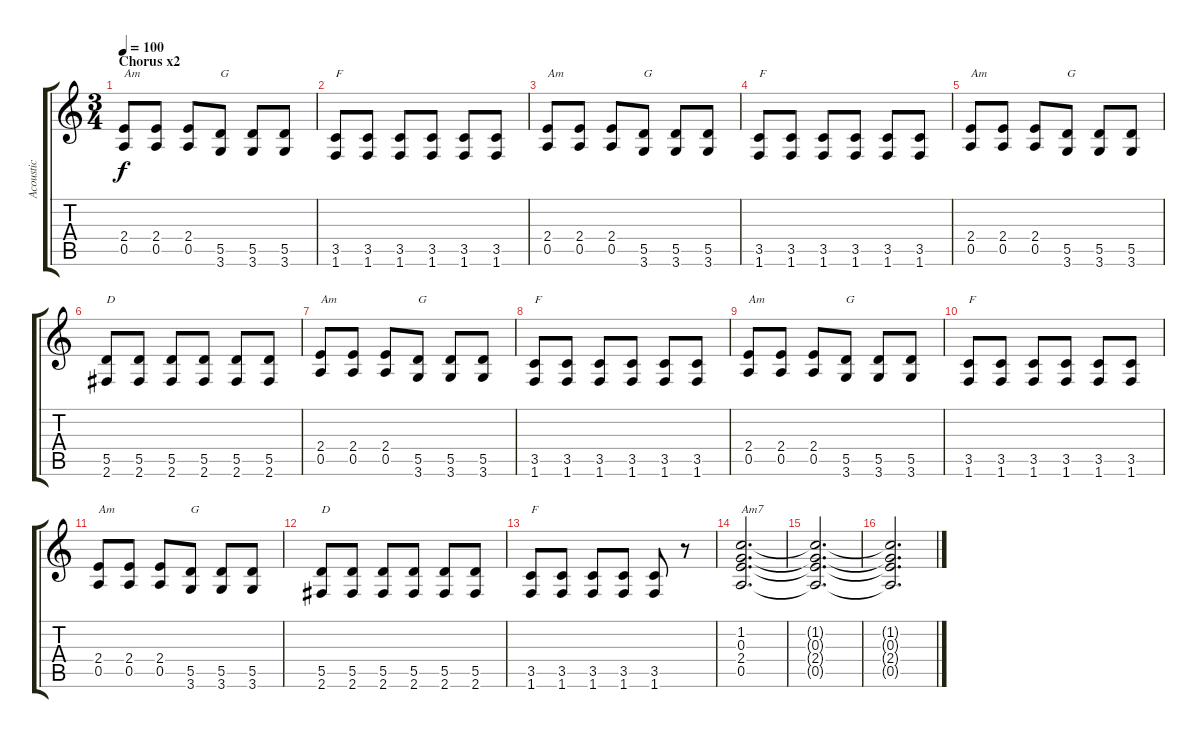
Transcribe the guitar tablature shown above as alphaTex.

\track ("Acoustic" "Acoustic") {instrument acousticguitarsteel}
\staff {score tabs}
\tuning (E4 B3 G3 D3 A2 E2) {hide}
\ts (3 4)
\section ("" "Chorus x2")
\tempo 100
\clef g2
\ks c
(2.4 0.5).8{txt "Am" dy f} (2.4 0.5).8 (2.4 0.5).8 (5.5 3.6).8{txt "G"} (5.5 3.6).8 (5.5 3.6).8 |
(3.5 1.6).8{txt "F"} (3.5 1.6).8 (3.5 1.6).8 (3.5 1.6).8 (3.5 1.6).8 (3.5 1.6).8 |
(2.4 0.5).8{txt "Am"} (2.4 0.5).8 (2.4 0.5).8 (5.5 3.6).8{txt "G"} (5.5 3.6).8 (5.5 3.6).8 |
(3.5 1.6).8{txt "F"} (3.5 1.6).8 (3.5 1.6).8 (3.5 1.6).8 (3.5 1.6).8 (3.5 1.6).8 |
(2.4 0.5).8{txt "Am"} (2.4 0.5).8 (2.4 0.5).8 (5.5 3.6).8{txt "G"} (5.5 3.6).8 (5.5 3.6).8 |
(5.5 2.6).8{txt "D"} (5.5 2.6).8 (5.5 2.6).8 (5.5 2.6).8 (5.5 2.6).8 (5.5 2.6).8 |
(2.4 0.5).8{txt "Am"} (2.4 0.5).8 (2.4 0.5).8 (5.5 3.6).8{txt "G"} (5.5 3.6).8 (5.5 3.6).8 |
(3.5 1.6).8{txt "F"} (3.5 1.6).8 (3.5 1.6).8 (3.5 1.6).8 (3.5 1.6).8 (3.5 1.6).8 |
(2.4 0.5).8{txt "Am"} (2.4 0.5).8 (2.4 0.5).8 (5.5 3.6).8{txt "G"} (5.5 3.6).8 (5.5 3.6).8 |
(3.5 1.6).8{txt "F"} (3.5 1.6).8 (3.5 1.6).8 (3.5 1.6).8 (3.5 1.6).8 (3.5 1.6).8 |
(2.4 0.5).8{txt "Am"} (2.4 0.5).8 (2.4 0.5).8 (5.5 3.6).8{txt "G"} (5.5 3.6).8 (5.5 3.6).8 |
(5.5 2.6).8{txt "D"} (5.5 2.6).8 (5.5 2.6).8 (5.5 2.6).8 (5.5 2.6).8 (5.5 2.6).8 |
(3.5 1.6).8{txt "F"} (3.5 1.6).8 (3.5 1.6).8 (3.5 1.6).8 (3.5 1.6).8 r.8 |
(1.2 0.3 2.4 0.5).2{d txt "Am7"} |
(1.2{t} 0.3{t} 2.4{t} 0.5{t}).2{d} |
(1.2{t} 0.3{t} 2.4{t} 0.5{t}).2{d}
